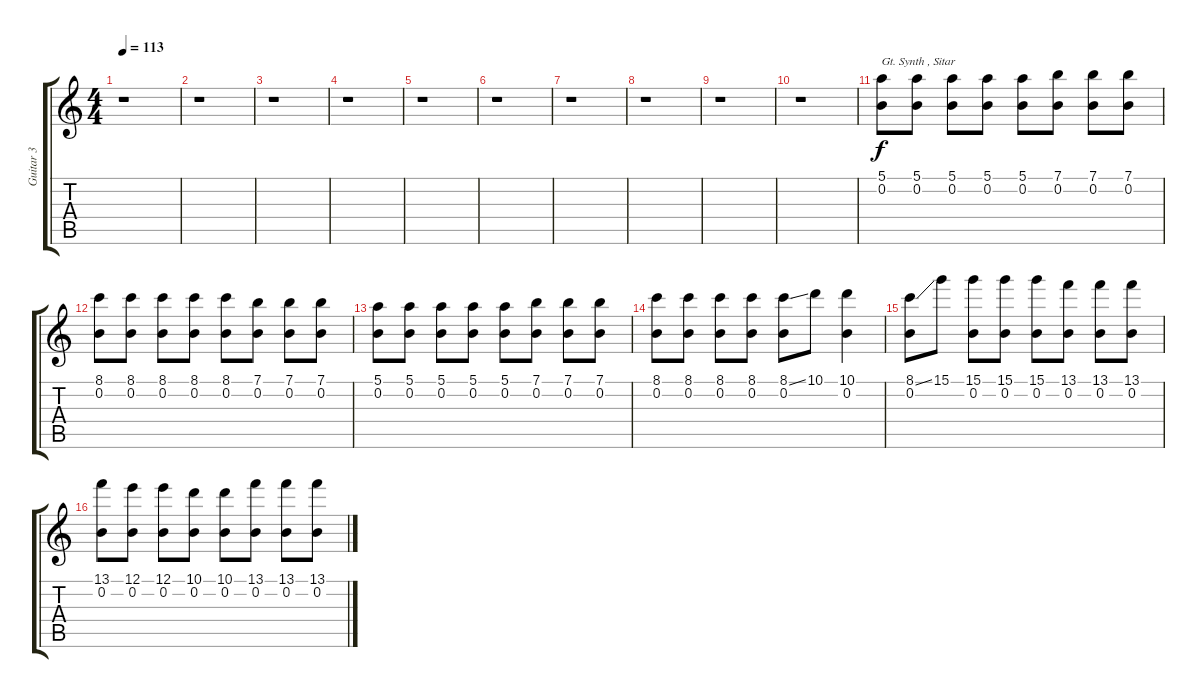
\track ("Guitar 3" "Guitar 3") {instrument electricguitarclean}
\staff {score tabs}
\tuning (E4 B3 G3 D3 A2 E2) {hide}
\ts (4 4)
\tempo 113
\clef g2
\ks c
r.1{dy f} |
r.1 |
r.1 |
r.1 |
r.1 |
r.1 |
r.1 |
r.1 |
r.1 |
r.1 |
(5.1 0.2).8{txt "Gt. Synth , Sitar" volume 11 instrument sitar} (5.1 0.2).8 (5.1 0.2).8 (5.1 0.2).8 (5.1 0.2).8 (7.1 0.2).8 (7.1 0.2).8 (7.1 0.2).8 |
(8.1 0.2).8 (8.1 0.2).8 (8.1 0.2).8 (8.1 0.2).8 (8.1 0.2).8 (7.1 0.2).8 (7.1 0.2).8 (7.1 0.2).8 |
(5.1 0.2).8 (5.1 0.2).8 (5.1 0.2).8 (5.1 0.2).8 (5.1 0.2).8 (7.1 0.2).8 (7.1 0.2).8 (7.1 0.2).8 |
(8.1 0.2).8 (8.1 0.2).8 (8.1 0.2).8 (8.1 0.2).8 (8.1{ss} 0.2).8 10.1.8 (10.1 0.2).4 |
(8.1{ss} 0.2).8 15.1.8 (15.1 0.2).8 (15.1 0.2).8 (15.1 0.2).8 (13.1 0.2).8 (13.1 0.2).8 (13.1 0.2).8 |
(13.1 0.2).8 (12.1 0.2).8 (12.1 0.2).8 (10.1 0.2).8 (10.1 0.2).8 (13.1 0.2).8 (13.1 0.2).8 (13.1 0.2).8
